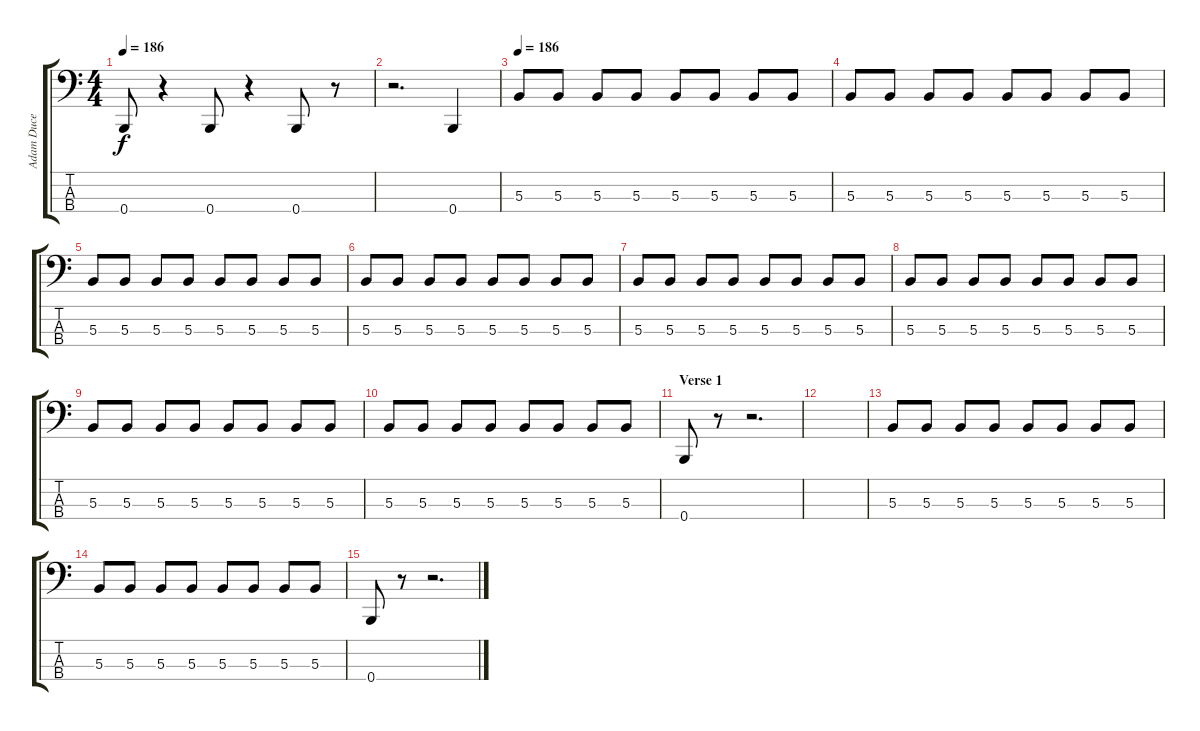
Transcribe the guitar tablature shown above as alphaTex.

\track ("Adam Duce" "Adam Duce") {instrument electricbassfinger}
\staff {score tabs}
\tuning (E2 B1 Gb1 B0) {hide}
\ts (4 4)
\tempo 186
\clef f4
\ks c
0.4.8{dy f} r.4 0.4.8 r.4 0.4.8 r.8 |
r.2{d} 0.4.4 |
\tempo 186
5.3.8 5.3.8 5.3.8 5.3.8 5.3.8 5.3.8 5.3.8 5.3.8 |
5.3.8 5.3.8 5.3.8 5.3.8 5.3.8 5.3.8 5.3.8 5.3.8 |
5.3.8 5.3.8 5.3.8 5.3.8 5.3.8 5.3.8 5.3.8 5.3.8 |
5.3.8 5.3.8 5.3.8 5.3.8 5.3.8 5.3.8 5.3.8 5.3.8 |
5.3.8 5.3.8 5.3.8 5.3.8 5.3.8 5.3.8 5.3.8 5.3.8 |
5.3.8 5.3.8 5.3.8 5.3.8 5.3.8 5.3.8 5.3.8 5.3.8 |
5.3.8 5.3.8 5.3.8 5.3.8 5.3.8 5.3.8 5.3.8 5.3.8 |
5.3.8 5.3.8 5.3.8 5.3.8 5.3.8 5.3.8 5.3.8 5.3.8 |
\section ("" "Verse 1")
0.4.8 r.8 r.2{d} |
|
5.3.8 5.3.8 5.3.8 5.3.8 5.3.8 5.3.8 5.3.8 5.3.8 |
5.3.8 5.3.8 5.3.8 5.3.8 5.3.8 5.3.8 5.3.8 5.3.8 |
0.4.8 r.8 r.2{d}
